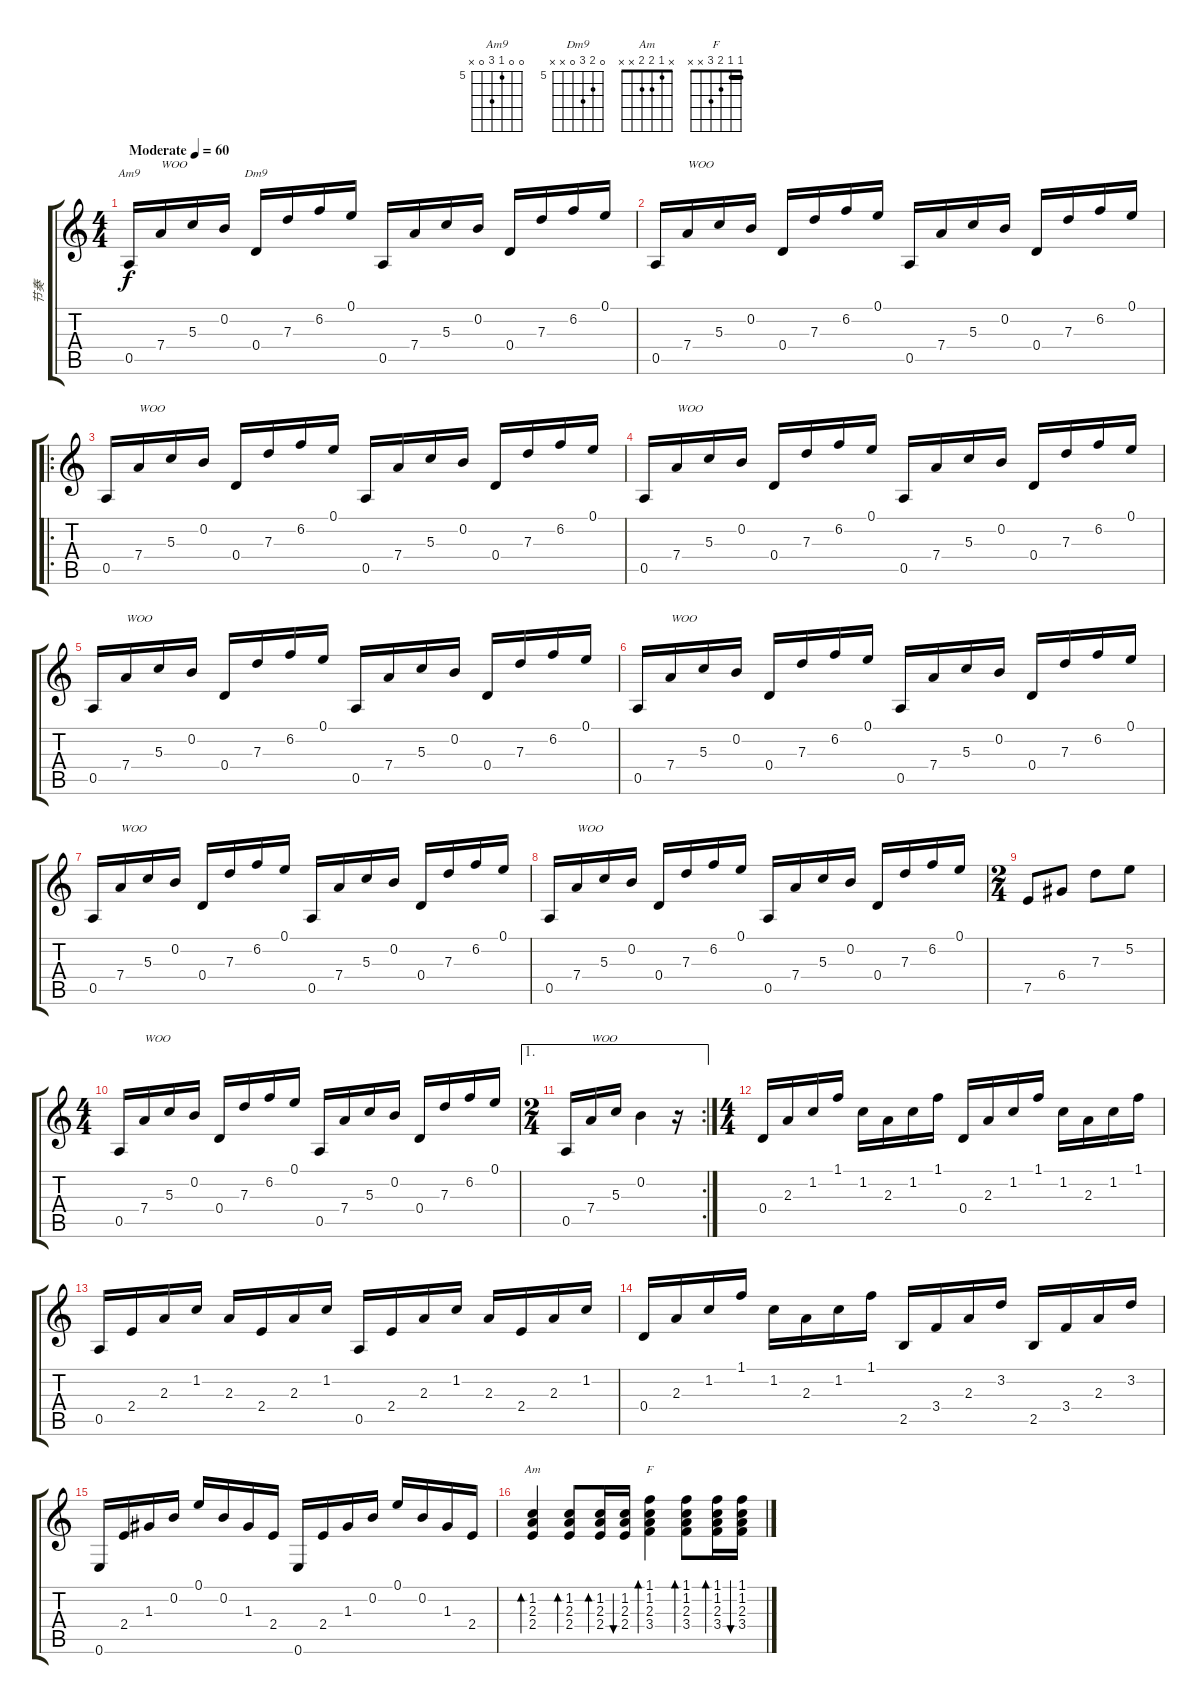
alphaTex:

\track ("节奏" "节奏") {instrument acousticguitarsteel}
\staff {score tabs}
\tuning (E4 B3 G3 D3 A2 E2) {hide}
\chord ("Am9" 0 0 5 7 0 x) {firstfret 5}
\chord ("Dm9" 0 6 7 0 x x) {firstfret 5}
\chord ("Am" x 1 2 2 x x)
\chord ("F" 1 1 2 3 x x) {barre 1}
\ts (4 4)
\tempo (60 "Moderate")
\clef g2
\ks c
0.5.16{ch "Am9" dy f instrument acousticguitarsteel} 7.4.16{txt "WOO"} 5.3.16 0.2.16 0.4.16{ch "Dm9"} 7.3.16 6.2.16 0.1.16 0.5.16 7.4.16 5.3.16 0.2.16 0.4.16 7.3.16 6.2.16 0.1.16 |
0.5.16 7.4.16{txt "WOO"} 5.3.16 0.2.16 0.4.16 7.3.16 6.2.16 0.1.16 0.5.16 7.4.16 5.3.16 0.2.16 0.4.16 7.3.16 6.2.16 0.1.16 |
\ro
0.5.16 7.4.16{txt "WOO"} 5.3.16 0.2.16 0.4.16 7.3.16 6.2.16 0.1.16 0.5.16 7.4.16 5.3.16 0.2.16 0.4.16 7.3.16 6.2.16 0.1.16 |
0.5.16 7.4.16{txt "WOO"} 5.3.16 0.2.16 0.4.16 7.3.16 6.2.16 0.1.16 0.5.16 7.4.16 5.3.16 0.2.16 0.4.16 7.3.16 6.2.16 0.1.16 |
0.5.16 7.4.16{txt "WOO"} 5.3.16 0.2.16 0.4.16 7.3.16 6.2.16 0.1.16 0.5.16 7.4.16 5.3.16 0.2.16 0.4.16 7.3.16 6.2.16 0.1.16 |
0.5.16 7.4.16{txt "WOO"} 5.3.16 0.2.16 0.4.16 7.3.16 6.2.16 0.1.16 0.5.16 7.4.16 5.3.16 0.2.16 0.4.16 7.3.16 6.2.16 0.1.16 |
0.5.16 7.4.16{txt "WOO"} 5.3.16 0.2.16 0.4.16 7.3.16 6.2.16 0.1.16 0.5.16 7.4.16 5.3.16 0.2.16 0.4.16 7.3.16 6.2.16 0.1.16 |
0.5.16 7.4.16{txt "WOO"} 5.3.16 0.2.16 0.4.16 7.3.16 6.2.16 0.1.16 0.5.16 7.4.16 5.3.16 0.2.16 0.4.16 7.3.16 6.2.16 0.1.16 |
\ts (2 4)
7.5.8 6.4.8 7.3.8 5.2.8 |
\ts (4 4)
0.5.16 7.4.16{txt "WOO"} 5.3.16 0.2.16 0.4.16 7.3.16 6.2.16 0.1.16 0.5.16 7.4.16 5.3.16 0.2.16 0.4.16 7.3.16 6.2.16 0.1.16 |
\ae 1
\rc 2
\ts (2 4)
0.5.16 7.4.16{txt "WOO"} 5.3.16 0.2.4 r.16 |
\ts (4 4)
0.4.16 2.3.16 1.2.16 1.1.16 1.2.16 2.3.16 1.2.16 1.1.16 0.4.16 2.3.16 1.2.16 1.1.16 1.2.16 2.3.16 1.2.16 1.1.16 |
0.5.16 2.4.16 2.3.16 1.2.16 2.3.16 2.4.16 2.3.16 1.2.16 0.5.16 2.4.16 2.3.16 1.2.16 2.3.16 2.4.16 2.3.16 1.2.16 |
0.4.16 2.3.16 1.2.16 1.1.16 1.2.16 2.3.16 1.2.16 1.1.16 2.5.16 3.4.16 2.3.16 3.2.16 2.5.16 3.4.16 2.3.16 3.2.16 |
0.6.16 2.4.16 1.3.16 0.2.16 0.1.16 0.2.16 1.3.16 2.4.16 0.6.16 2.4.16 1.3.16 0.2.16 0.1.16 0.2.16 1.3.16 2.4.16 |
(1.2 2.3 2.4).4{bd 60 ch "Am"} (1.2 2.3 2.4).8{bd 60} (1.2 2.3 2.4).16{bd 60} (1.2 2.3 2.4).16{bu 60} (1.1 1.2 2.3 3.4).4{bd 60 ch "F"} (1.1 1.2 2.3 3.4).8{bd 60} (1.1 1.2 2.3 3.4).16{bd 60} (1.1 1.2 2.3 3.4).16{bu 60}
